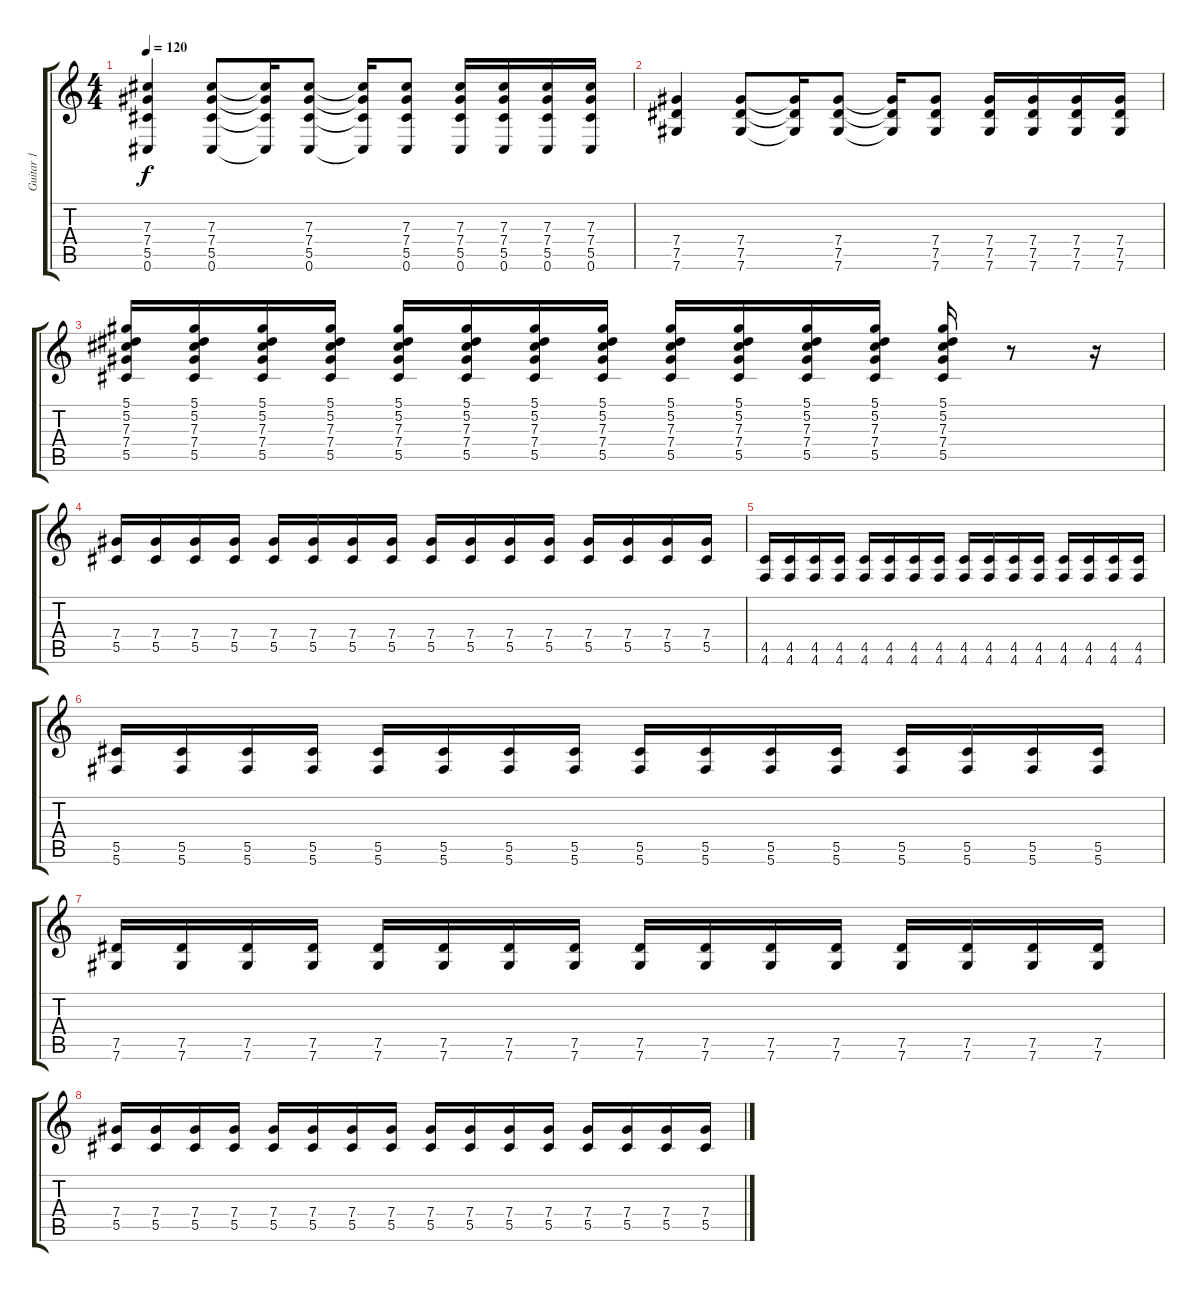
\track ("Guitar 1" "Guitar 1") {instrument distortionguitar}
\staff {score tabs}
\tuning (Eb4 Bb3 Gb3 Db3 Ab2 Db2) {hide}
\ts (4 4)
\tempo 120
\clef g2
\ks c
(7.3 7.4 5.5 0.6).4{dy f} (7.3 7.4 5.5 0.6).8 (7.3{t} 7.4{t} 5.5{t} 0.6{t}).16 (7.3 7.4 5.5 0.6).8 (7.3{t} 7.4{t} 5.5{t} 0.6{t}).16 (7.3 7.4 5.5 0.6).8 (7.3 7.4 5.5 0.6).16 (7.3 7.4 5.5 0.6).16 (7.3 7.4 5.5 0.6).16 (7.3 7.4 5.5 0.6).16 |
(7.4 7.5 7.6).4 (7.4 7.5 7.6).8 (7.4{t} 7.5{t} 7.6{t}).16 (7.4 7.5 7.6).8 (7.4{t} 7.5{t} 7.6{t}).16 (7.4 7.5 7.6).8 (7.4 7.5 7.6).16 (7.4 7.5 7.6).16 (7.4 7.5 7.6).16 (7.4 7.5 7.6).16 |
(5.1 5.2 7.3 7.4 5.5).16 (5.1 5.2 7.3 7.4 5.5).16 (5.1 5.2 7.3 7.4 5.5).16 (5.1 5.2 7.3 7.4 5.5).16 (5.1 5.2 7.3 7.4 5.5).16 (5.1 5.2 7.3 7.4 5.5).16 (5.1 5.2 7.3 7.4 5.5).16 (5.1 5.2 7.3 7.4 5.5).16 (5.1 5.2 7.3 7.4 5.5).16 (5.1 5.2 7.3 7.4 5.5).16 (5.1 5.2 7.3 7.4 5.5).16 (5.1 5.2 7.3 7.4 5.5).16 (5.1 5.2 7.3 7.4 5.5).16 r.8 r.16 |
(7.4 5.5).16 (7.4 5.5).16 (7.4 5.5).16 (7.4 5.5).16 (7.4 5.5).16 (7.4 5.5).16 (7.4 5.5).16 (7.4 5.5).16 (7.4 5.5).16 (7.4 5.5).16 (7.4 5.5).16 (7.4 5.5).16 (7.4 5.5).16 (7.4 5.5).16 (7.4 5.5).16 (7.4 5.5).16 |
(4.5 4.6).16 (4.5 4.6).16 (4.5 4.6).16 (4.5 4.6).16 (4.5 4.6).16 (4.5 4.6).16 (4.5 4.6).16 (4.5 4.6).16 (4.5 4.6).16 (4.5 4.6).16 (4.5 4.6).16 (4.5 4.6).16 (4.5 4.6).16 (4.5 4.6).16 (4.5 4.6).16 (4.5 4.6).16 |
(5.5 5.6).16 (5.5 5.6).16 (5.5 5.6).16 (5.5 5.6).16 (5.5 5.6).16 (5.5 5.6).16 (5.5 5.6).16 (5.5 5.6).16 (5.5 5.6).16 (5.5 5.6).16 (5.5 5.6).16 (5.5 5.6).16 (5.5 5.6).16 (5.5 5.6).16 (5.5 5.6).16 (5.5 5.6).16 |
(7.5 7.6).16 (7.5 7.6).16 (7.5 7.6).16 (7.5 7.6).16 (7.5 7.6).16 (7.5 7.6).16 (7.5 7.6).16 (7.5 7.6).16 (7.5 7.6).16 (7.5 7.6).16 (7.5 7.6).16 (7.5 7.6).16 (7.5 7.6).16 (7.5 7.6).16 (7.5 7.6).16 (7.5 7.6).16 |
(7.4 5.5).16 (7.4 5.5).16 (7.4 5.5).16 (7.4 5.5).16 (7.4 5.5).16 (7.4 5.5).16 (7.4 5.5).16 (7.4 5.5).16 (7.4 5.5).16 (7.4 5.5).16 (7.4 5.5).16 (7.4 5.5).16 (7.4 5.5).16 (7.4 5.5).16 (7.4 5.5).16 (7.4 5.5).16
